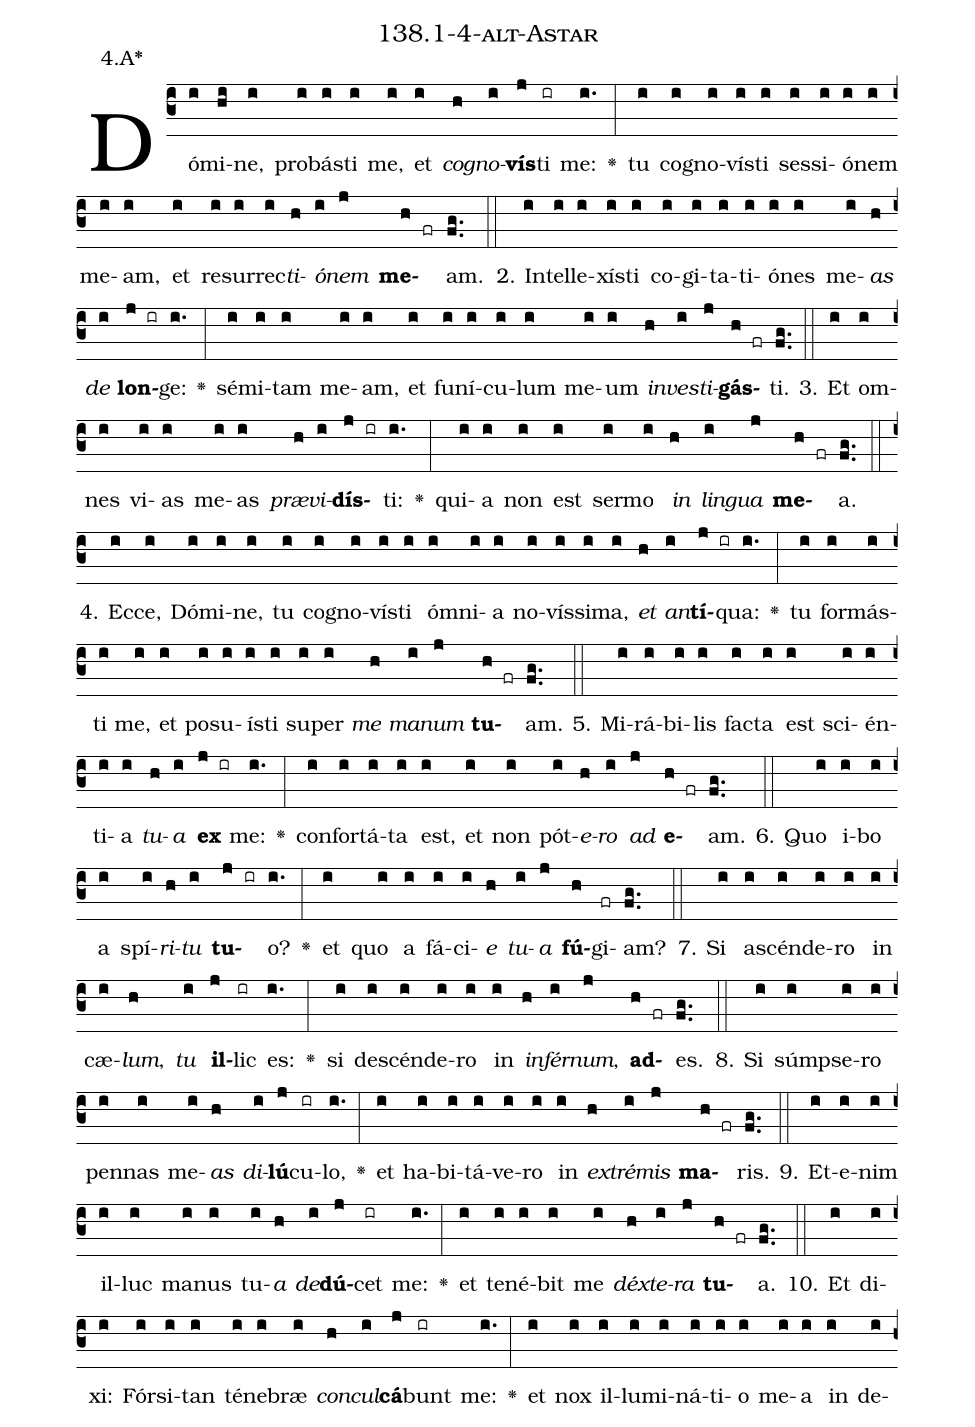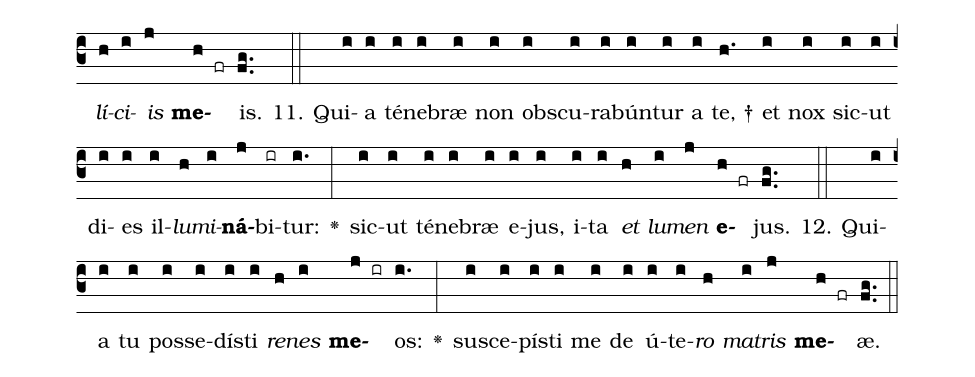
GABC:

name: 138.1-4-alt-Astar;
annotation: 4.A*;
%%
(c3)Dó(i)mi(hi)ne,(i) pro(i)bás(i)ti(i) me,(i) et(i) <i>co</i>(h)<i>gno</i>(i)<b>vís</b>(j)ti(ir) me:(i.) <v>\greheightstar</v>(:) tu(i) co(i)gno(i)vís(i)ti(i) ses(i)si(i)ó(i)nem(i) me(i)am,(i) et(i) re(i)sur(i)rec(i)<i>ti</i>(h)<i>ó</i>(i)<i>nem</i>(j) <b>me</b>(h fr)am.(fg..) (::)
2. In(i)tel(i)le(i)xís(i)ti(i) co(i)gi(i)ta(i)ti(i)ó(i)nes(i) me(i)<i>as</i>(h) <i>de</i>(i) <b>lon</b>(j ir)ge:(i.) <v>\greheightstar</v>(:) sé(i)mi(i)tam(i) me(i)am,(i) et(i) fu(i)ní(i)cu(i)lum(i) me(i)um(i) <i>in</i>(h)<i>ves</i>(i)<i>ti</i>(j)<b>gás</b>(h fr)ti.(fg..) (::)
3. Et(i) om(i)nes(i) vi(i)as(i) me(i)as(i) <i>præ</i>(h)<i>vi</i>(i)<b>dís</b>(j ir)ti:(i.) <v>\greheightstar</v>(:) qui(i)a(i) non(i) est(i) ser(i)mo(i) <i>in</i>(h) <i>lin</i>(i)<i>gua</i>(j) <b>me</b>(h fr)a.(fg..) (::)
4. Ec(i)ce,(i) Dó(i)mi(i)ne,(i) tu(i) co(i)gno(i)vís(i)ti(i) óm(i)ni(i)a(i) no(i)vís(i)si(i)ma,(i) <i>et</i>(h) <i>an</i>(i)<b>tí</b>(j ir)qua:(i.) <v>\greheightstar</v>(:) tu(i) for(i)más(i)ti(i) me,(i) et(i) po(i)su(i)ís(i)ti(i) su(i)per(i) <i>me</i>(h) <i>ma</i>(i)<i>num</i>(j) <b>tu</b>(h fr)am.(fg..) (::)
5. Mi(i)rá(i)bi(i)lis(i) fac(i)ta(i) est(i) sci(i)én(i)ti(i)a(i) <i>tu</i>(h)<i>a</i>(i) <b>ex</b>(j ir) me:(i.) <v>\greheightstar</v>(:) con(i)for(i)tá(i)ta(i) est,(i) et(i) non(i) pót(i)<i>e</i>(h)<i>ro</i>(i) <i>ad</i>(j) <b>e</b>(h fr)am.(fg..) (::)
6. Quo(i) i(i)bo(i) a(i) spí(i)<i>ri</i>(h)<i>tu</i>(i) <b>tu</b>(j ir)o?(i.) <v>\greheightstar</v>(:) et(i) quo(i) a(i) fá(i)ci(i)<i>e</i>(h) <i>tu</i>(i)<i>a</i>(j) <b>fú</b>(h)gi(fr)am?(fg..) (::)
7. Si(i) a(i)scén(i)de(i)ro(i) in(i) cæ(i)<i>lum</i>,(h) <i>tu</i>(i) <b>il</b>(j)lic(ir) es:(i.) <v>\greheightstar</v>(:) si(i) de(i)scén(i)de(i)ro(i) in(i) <i>in</i>(h)<i>fér</i>(i)<i>num</i>,(j) <b>ad</b>(h fr)es.(fg..) (::)
8. Si(i) súmp(i)se(i)ro(i) pen(i)nas(i) me(i)<i>as</i>(h) <i>di</i>(i)<b>lú</b>(j)cu(ir)lo,(i.) <v>\greheightstar</v>(:) et(i) ha(i)bi(i)tá(i)ve(i)ro(i) in(i) <i>ex</i>(h)<i>tré</i>(i)<i>mis</i>(j) <b>ma</b>(h fr)ris.(fg..) (::)
9. Et(i)e(i)nim(i) il(i)luc(i) ma(i)nus(i) tu(i)<i>a</i>(h) <i>de</i>(i)<b>dú</b>(j)cet(ir) me:(i.) <v>\greheightstar</v>(:) et(i) te(i)né(i)bit(i) me(i) <i>déx</i>(h)<i>te</i>(i)<i>ra</i>(j) <b>tu</b>(h fr)a.(fg..) (::)
10. Et(i) di(i)xi:(i) Fór(i)si(i)tan(i) té(i)ne(i)bræ(i) <i>con</i>(h)<i>cul</i>(i)<b>cá</b>(j)bunt(ir) me:(i.) <v>\greheightstar</v>(:) et(i) nox(i) il(i)lu(i)mi(i)ná(i)ti(i)o(i) me(i)a(i) in(i) de(i)<i>lí</i>(h)<i>ci</i>(i)<i>is</i>(j) <b>me</b>(h fr)is.(fg..) (::)
11. Qui(i)a(i) té(i)ne(i)bræ(i) non(i) obs(i)cu(i)ra(i)bún(i)tur(i) a(i) te, †(h.) et(i) nox(i) sic(i)ut(i) di(i)es(i) il(i)<i>lu</i>(h)<i>mi</i>(i)<b>ná</b>(j)bi(ir)tur:(i.) <v>\greheightstar</v>(:) sic(i)ut(i) té(i)ne(i)bræ(i) e(i)jus,(i) i(i)ta(i) <i>et</i>(h) <i>lu</i>(i)<i>men</i>(j) <b>e</b>(h fr)jus.(fg..) (::)
12. Qui(i)a(i) tu(i) pos(i)se(i)dís(i)ti(i) <i>re</i>(h)<i>nes</i>(i) <b>me</b>(j ir)os:(i.) <v>\greheightstar</v>(:) su(i)sce(i)pís(i)ti(i) me(i) de(i) ú(i)te(i)<i>ro</i>(h) <i>ma</i>(i)<i>tris</i>(j) <b>me</b>(h fr)æ.(fg..) (::)
